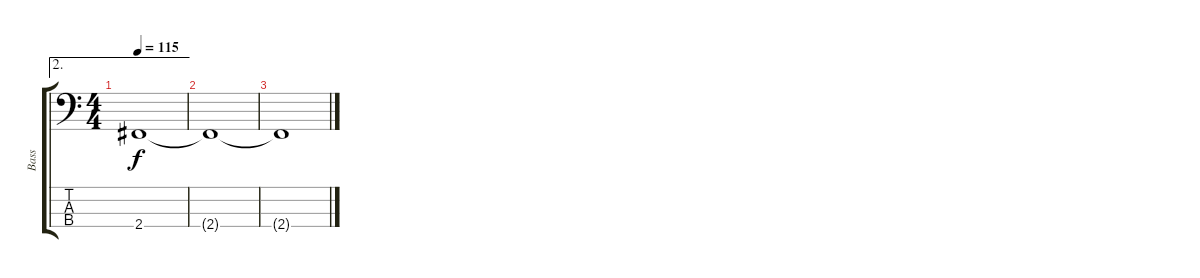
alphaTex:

\track ("Bass" "Bass") {instrument electricbassfinger}
\staff {score tabs}
\tuning (G2 D2 A1 E1) {hide}
\ae 2
\ts (4 4)
\tempo 115
\clef f4
\ks c
2.4.1{dy f} |
2.4{t}.1 |
2.4{t}.1{volume 0}
